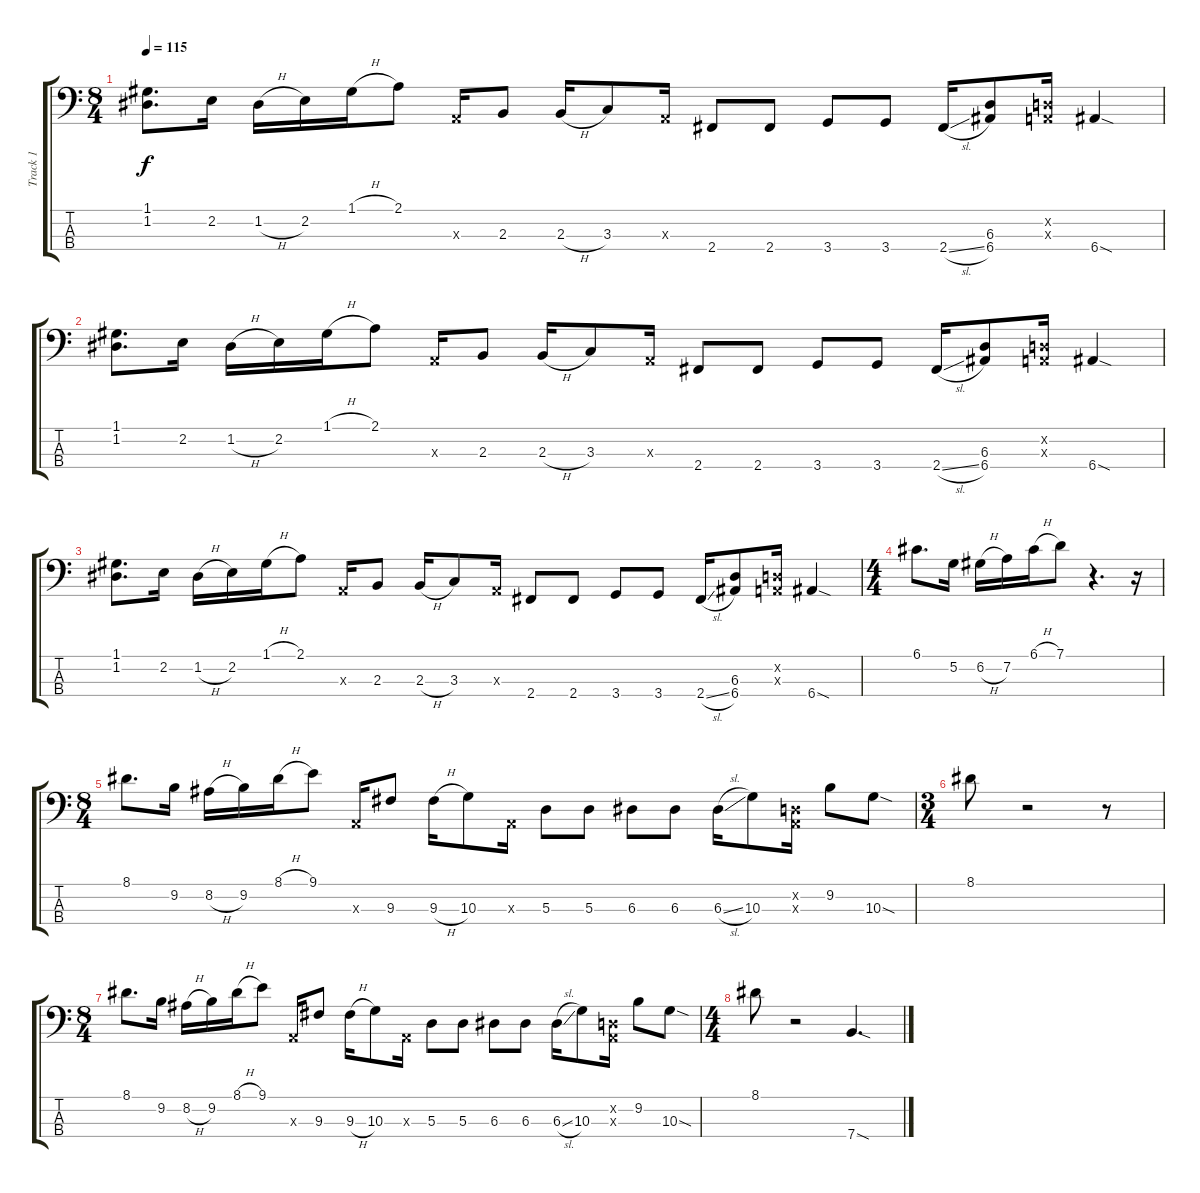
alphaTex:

\track ("Track 1" "Track 1") {instrument slapbass2}
\staff {score tabs}
\tuning (G2 D2 A1 E1) {hide}
\ts (8 4)
\tempo 115
\clef f4
\ks c
(1.1 1.2).8{d dy f} 2.2.16 1.2{h}.16 2.2.16 1.1{h}.16 2.1.8 0.3{x}.16 2.3.8 2.3{h}.16 3.3.8 0.3{x}.16 2.4.8 2.4.8 3.4.8 3.4.8 2.4{sl}.16 (6.3 6.4).8 (0.2{x} 0.3{x}).16 6.4{sod}.4 |
(1.1 1.2).8{d} 2.2.16 1.2{h}.16 2.2.16 1.1{h}.16 2.1.8 0.3{x}.16 2.3.8 2.3{h}.16 3.3.8 0.3{x}.16 2.4.8 2.4.8 3.4.8 3.4.8 2.4{sl}.16 (6.3 6.4).8 (0.2{x} 0.3{x}).16 6.4{sod}.4 |
(1.1 1.2).8{d} 2.2.16 1.2{h}.16 2.2.16 1.1{h}.16 2.1.8 0.3{x}.16 2.3.8 2.3{h}.16 3.3.8 0.3{x}.16 2.4.8 2.4.8 3.4.8 3.4.8 2.4{sl}.16 (6.3 6.4).8 (0.2{x} 0.3{x}).16 6.4{sod}.4 |
\ts (4 4)
6.1.8{d} 5.2.16 6.2{h}.16 7.2.16 6.1{h}.16 7.1.8 r.4{d} r.16 |
\ts (8 4)
8.1.8{d} 9.2.16 8.2{h}.16 9.2.16 8.1{h}.16 9.1.8 0.3{x}.16 9.3.8 9.3{h}.16 10.3.8 0.3{x}.16 5.3.8 5.3.8 6.3.8 6.3.8 6.3{sl}.16 10.3.8 (0.2{x} 0.3{x}).16 9.2.8 10.3{sod}.8 |
\ts (3 4)
8.1.8 r.2 r.8 |
\ts (8 4)
8.1.8{d} 9.2.16 8.2{h}.16 9.2.16 8.1{h}.16 9.1.8 0.3{x}.16 9.3.8 9.3{h}.16 10.3.8 0.3{x}.16 5.3.8 5.3.8 6.3.8 6.3.8 6.3{sl}.16 10.3.8 (0.2{x} 0.3{x}).16 9.2.8 10.3{sod}.8 |
\ts (4 4)
8.1.8 r.2 7.4{sod}.4{d}
